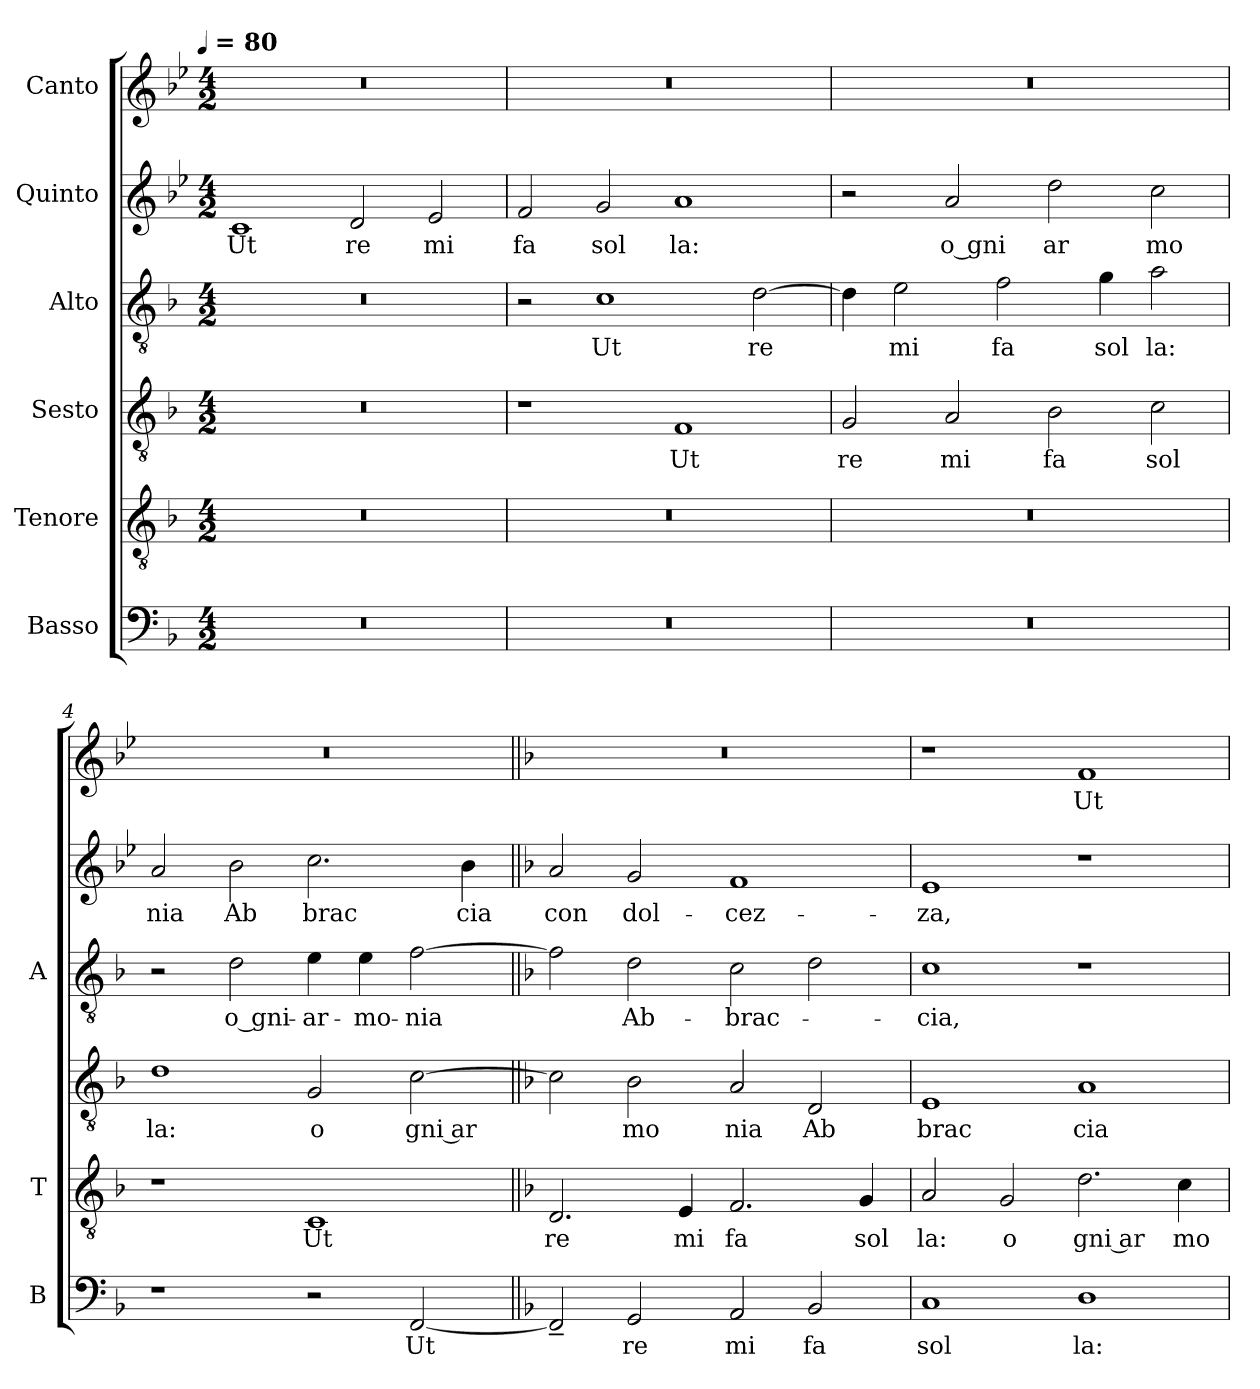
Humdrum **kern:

**kern	**text	**kern	**text	**kern	**text	**kern	**text	**kern	**text	**kern	**text
*part6	*part6	*part5	*part5	*part4	*part4	*part3	*part3	*part2	*part2	*part1	*part1
*staff6	*staff6	*staff5	*staff5	*staff4	*staff4	*staff3	*staff3	*staff2	*staff2	*staff1	*staff1
*I"Basso	*	*I"Tenore	*	*I"Sesto	*	*I"Alto	*	*I"Quinto	*	*I"Canto	*
*I'B	*	*I'T	*	*	*	*I'A	*	*	*	*	*
*clefF4	*	*clefGv2	*	*clefGv2	*	*clefGv2	*	*clefG2	*	*clefG2	*
*ITrd-3c-5	*	*ITrd-3c-5	*	*ITrd-3c-5	*	*ITrd-3c-5	*	*	*	*	*
*k[b-e-]	*	*k[b-e-]	*	*k[b-e-]	*	*k[b-e-]	*	*k[b-e-]	*	*k[b-e-]	*
!!LO:TX:omd:t=[quarter] = 80
*M4/2	*	*M4/2	*	*M4/2	*	*M4/2	*	*M4/2	*	*M4/2	*
*MM80	*	*MM80	*	*MM80	*	*MM80	*	*MM80	*	*MM80	*
=1	=1	=1	=1	=1	=1	=1	=1	=1	=1	=1	=1
!	!	!	!	!	!	!	!	!	!LO:LY:b	!	!
0r	.	0r	.	0r	.	0r	.	1c	Ut	0r	.
!	!	!	!	!	!	!	!	!	!LO:LY:b	!	!
.	.	.	.	.	.	.	.	2d/	re	.	.
!	!	!	!	!	!	!	!	!	!LO:LY:b	!	!
.	.	.	.	.	.	.	.	2e-/	mi	.	.
=2	=2	=2	=2	=2	=2	=2	=2	=2	=2	=2	=2
!	!	!	!	!	!	!	!	!	!LO:LY:b	!	!
0r	.	0r	.	1r	.	2r	.	2f/	fa	0r	.
!	!	!	!	!	!	!	!LO:LY:b	!	!LO:LY:b	!	!
.	.	.	.	.	.	1f	Ut	2g/	sol	.	.
!	!	!	!	!	!LO:LY:b	!	!	!	!LO:LY:b	!	!
.	.	.	.	1B-	Ut	.	.	1a	la:	.	.
!	!	!	!	!	!	!	!LO:LY:b	!	!	!	!
.	.	.	.	.	.	[2g\	re	.	.	.	.
=3	=3	=3	=3	=3	=3	=3	=3	=3	=3	=3	=3
!	!	!	!	!	!LO:LY:b	!	!	!	!	!	!
0r	.	0r	.	2c/	re	4g\]	.	2r	.	0r	.
!	!	!	!	!	!	!	!LO:LY:b	!	!	!	!
.	.	.	.	.	.	2a\	mi	.	.	.	.
!	!	!	!	!	!LO:LY:b	!	!	!	!LO:LY:b	!	!
.	.	.	.	2d/	mi	.	.	2a/	o gni	.	.
!	!	!	!	!	!	!	!LO:LY:b	!	!	!	!
.	.	.	.	.	.	2b-\	fa	.	.	.	.
!	!	!	!	!	!LO:LY:b	!	!	!	!LO:LY:b	!	!
.	.	.	.	2e-\	fa	.	.	2dd\	ar	.	.
!	!	!	!	!	!	!	!LO:LY:b	!	!	!	!
.	.	.	.	.	.	4cc\	sol	.	.	.	.
!	!	!	!	!	!LO:LY:b	!	!LO:LY:b	!	!LO:LY:b	!	!
.	.	.	.	2f\	sol	2dd\	la:	2cc\	mo	.	.
=4	=4	=4	=4	=4	=4	=4	=4	=4	=4	=4	=4
!	!	!	!	!	!LO:LY:b	!	!	!	!LO:LY:b	!	!
1r	.	1r	.	1g	la:	2r	.	2a/	nia	0r	.
!	!	!	!	!	!	!	!LO:LY:b	!	!LO:LY:b	!	!
.	.	.	.	.	.	2g\	o gni-	2b-\	Ab	.	.
!	!	!	!LO:LY:b	!	!LO:LY:b	!	!LO:LY:b	!	!LO:LY:b	!	!
2r	.	1F	Ut	2c/	o	4a\	-ar-	2.cc\	brac	.	.
!	!	!	!	!	!	!	!LO:LY:b	!	!	!	!
.	.	.	.	.	.	4a\	-mo-	.	.	.	.
!	!LO:LY:b	!	!	!	!LO:LY:b	!	!LO:LY:b	!	!	!	!
[2BB-/	Ut	.	.	[2f\	gni ar	[2b-\	-nia	.	.	.	.
!	!	!	!	!	!	!	!	!	!LO:LY:b	!	!
.	.	.	.	.	.	.	.	4b-\	cia	.	.
!!LO:PB:g=z
=5||	=5||	=5||	=5||	=5||	=5||	=5||	=5||	=5||	=5||	=5||	=5||
*k[b-e-]	*	*k[b-e-]	*	*k[b-e-]	*	*k[b-e-]	*	*k[b-]	*	*k[b-]	*
!	!	!	!LO:LY:b	!	!	!	!	!	!LO:LY:b	!	!
2BB-~</]	.	2.G/	re	2f\]	.	2b-\]	.	2a/	con	0r	.
!	!LO:LY:b	!	!	!	!LO:LY:b	!	!LO:LY:b	!	!LO:LY:b	!	!
2C/	re	.	.	2e-\	mo	2g\	Ab-	2g/	dol-	.	.
!	!	!	!LO:LY:b	!	!	!	!	!	!	!	!
.	.	4A/	mi	.	.	.	.	.	.	.	.
!	!LO:LY:b	!	!LO:LY:b	!	!LO:LY:b	!	!LO:LY:b	!	!LO:LY:b	!	!
2D/	mi	2.B-/	fa	2d/	nia	2f\	-brac-	1f	-cez-	.	.
!	!LO:LY:b	!	!	!	!LO:LY:b	!	!	!	!	!	!
2E-/	fa	.	.	2G/	Ab	2g\	.	.	.	.	.
!	!	!	!LO:LY:b	!	!	!	!	!	!	!	!
.	.	4c/	sol	.	.	.	.	.	.	.	.
=6	=6	=6	=6	=6	=6	=6	=6	=6	=6	=6	=6
!	!LO:LY:b	!	!LO:LY:b	!	!LO:LY:b	!	!LO:LY:b	!	!LO:LY:b	!	!
1F	sol	2d/	la:	1A	brac	1f	-cia,	1e	-za,	1r	.
!	!	!	!LO:LY:b	!	!	!	!	!	!	!	!
.	.	2c/	o	.	.	.	.	.	.	.	.
!	!LO:LY:b	!	!LO:LY:b	!	!LO:LY:b	!	!	!	!	!	!LO:LY:b
1G	la:	2.g\	gni ar	1d	cia	1r	.	1r	.	1f	Ut
!	!	!	!LO:LY:b	!	!	!	!	!	!	!	!
.	.	4f\	mo	.	.	.	.	.	.	.	.
=	=	=	=	=	=	=	=	=	=	=	=
*-	*-	*-	*-	*-	*-	*-	*-	*-	*-	*-	*-
